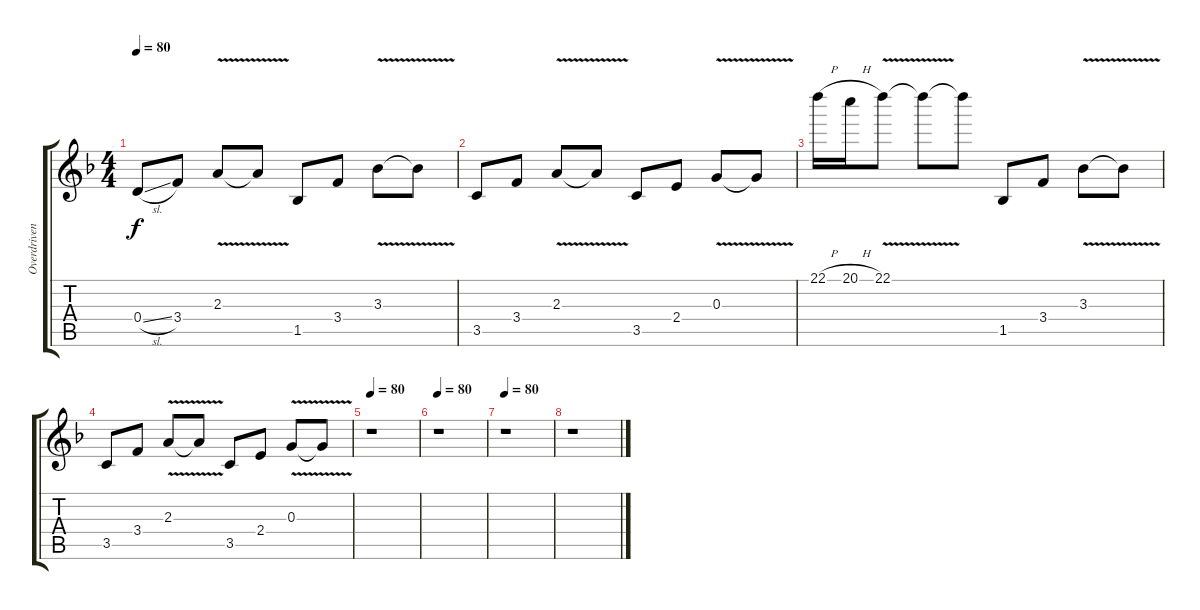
\track ("Overdriven guitar 2" "Overdriven") {instrument overdrivenguitar}
\staff {score tabs}
\tuning (E4 B3 G3 D3 A2 E2) {hide}
\ts (4 4)
\tempo 80
\clef g2
\ks dminor
0.4{sl}.8{dy f volume 14 instrument overdrivenguitar} 3.4.8 2.3{v}.8 2.3{t}.8 1.5.8 3.4.8 3.3{v}.8 3.3{t}.8 |
3.5.8{volume 14 instrument overdrivenguitar} 3.4.8 2.3{v}.8 2.3{t}.8 3.5.8 2.4.8 0.3{v}.8 0.3{t}.8 |
22.1{h}.16{volume 14 instrument overdrivenguitar} 20.1{h}.16 22.1{v}.8 22.1{t}.8 22.1{t}.8 1.5.8 3.4.8 3.3{v}.8 3.3{t}.8 |
3.5.8{volume 14 instrument overdrivenguitar} 3.4.8 2.3{v}.8 2.3{t}.8 3.5.8 2.4.8 0.3{v}.8 0.3{t}.8 |
\tempo 80
r.1 |
\tempo 80
r.1 |
\tempo 80
r.1 |
r.1
